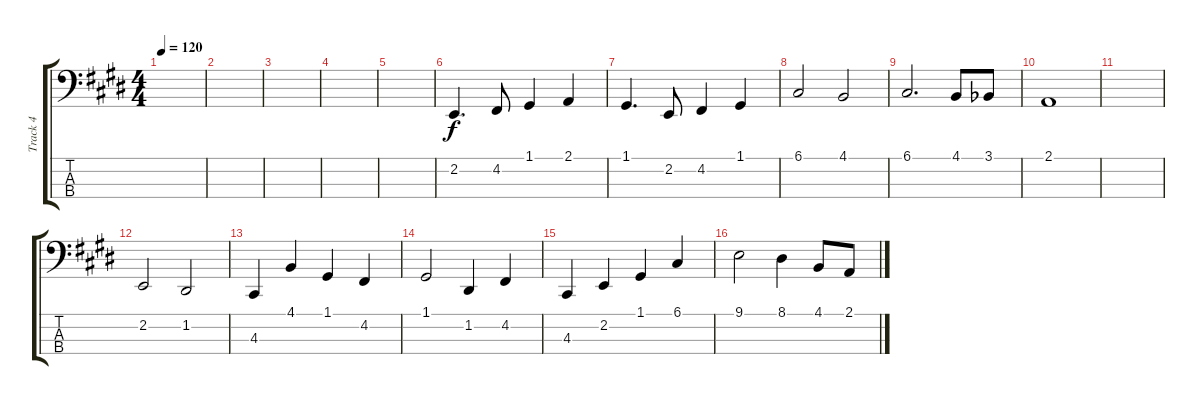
\track ("Track 4" "Track 4") {instrument cello}
\staff {score tabs}
\tuning (G2 D2 A1 E1) {hide}
\ts (4 4)
\tempo 120
\clef f4
\ks e
|
|
|
|
|
2.2.4{d} 4.2.8 1.1.4 2.1.4 |
1.1.4{d} 2.2.8 4.2.4 1.1.4 |
6.1.2 4.1.2 |
6.1.2{d} 4.1.8 3.1{acc b}.8 |
2.1.1 |
|
2.2.2 1.2.2 |
4.3.4 4.1.4 1.1.4 4.2.4 |
1.1.2 1.2.4 4.2.4 |
4.3.4 2.2.4 1.1.4 6.1.4 |
9.1.2 8.1.4 4.1.8 2.1.8
